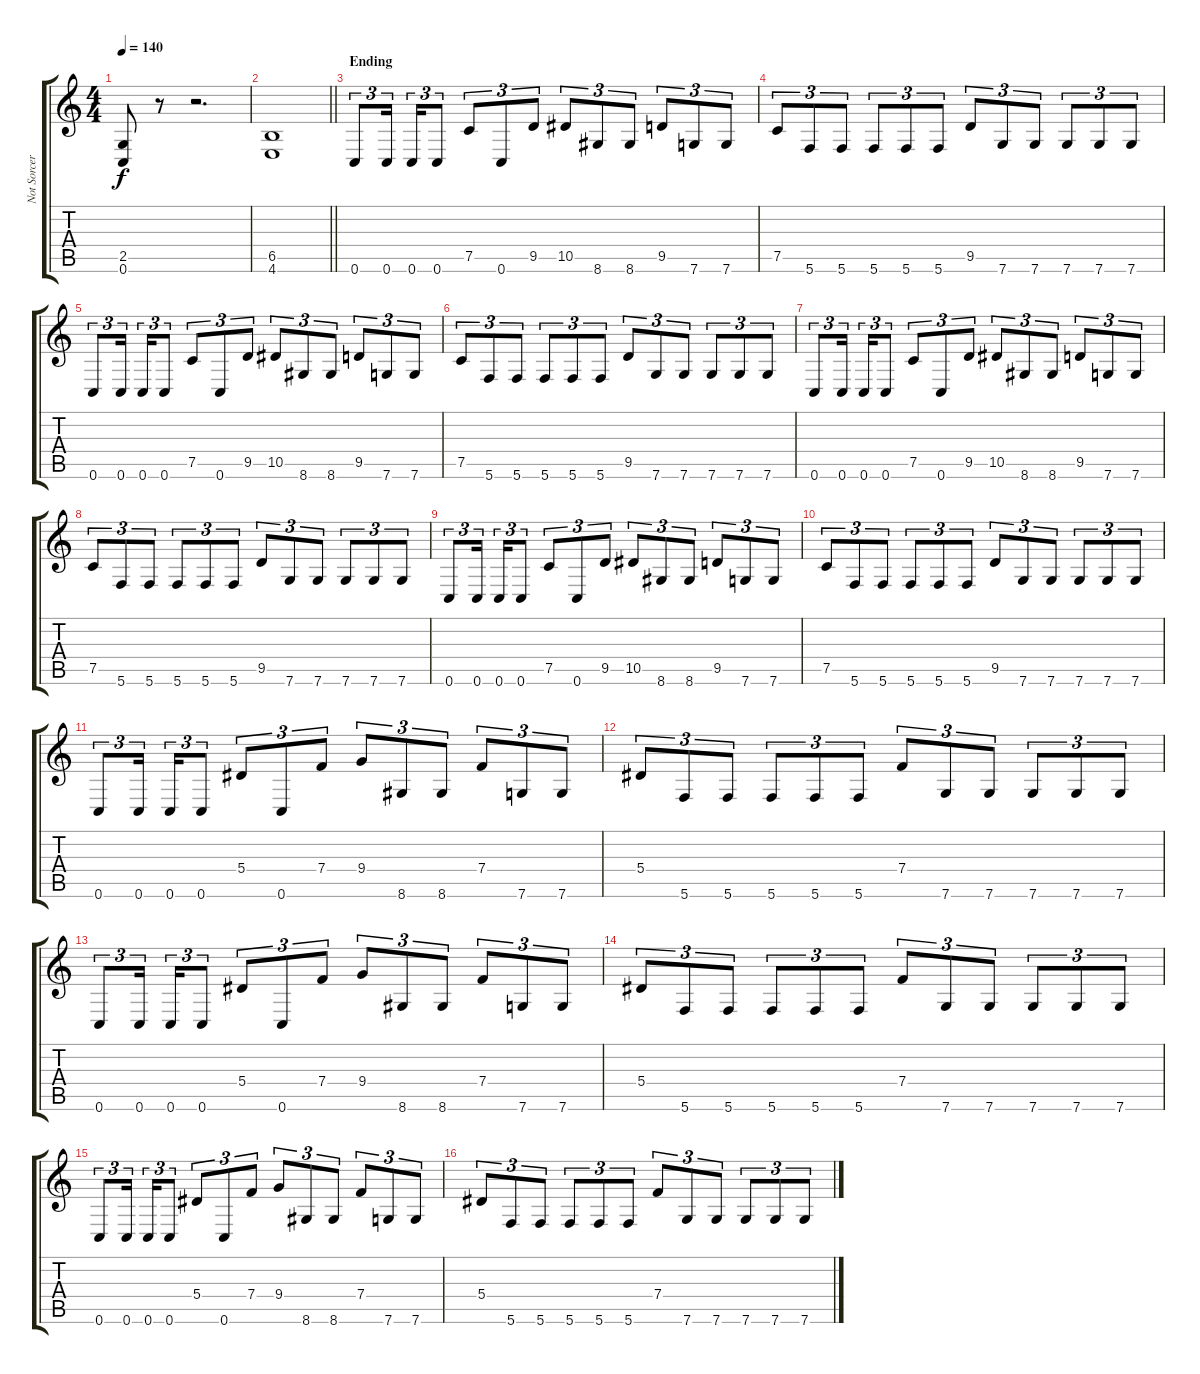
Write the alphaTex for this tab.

\track ("Not Sorceron" "Not Sorcer") {instrument distortionguitar}
\staff {score tabs}
\tuning (C4 G3 Eb3 Bb2 F2 C2) {hide}
\ts (4 4)
\tempo 140
\clef g2
\ks c
(2.5 0.6).8{dy f} r.8 r.2{d} |
\barLineRight lightlight
(6.5 4.6).1 |
\section ("" "Ending")
0.6.8{tu (3 2)} 0.6.16{tu (3 2) beam splitsecondary} 0.6.16{tu (3 2)} 0.6.8{tu (3 2)} 7.5.8{tu (3 2)} 0.6.8{tu (3 2)} 9.5.8{tu (3 2)} 10.5.8{tu (3 2)} 8.6.8{tu (3 2)} 8.6.8{tu (3 2)} 9.5.8{tu (3 2)} 7.6.8{tu (3 2)} 7.6.8{tu (3 2)} |
7.5.8{tu (3 2)} 5.6.8{tu (3 2)} 5.6.8{tu (3 2)} 5.6.8{tu (3 2)} 5.6.8{tu (3 2)} 5.6.8{tu (3 2)} 9.5.8{tu (3 2)} 7.6.8{tu (3 2)} 7.6.8{tu (3 2)} 7.6.8{tu (3 2)} 7.6.8{tu (3 2)} 7.6.8{tu (3 2)} |
0.6.8{tu (3 2)} 0.6.16{tu (3 2) beam splitsecondary} 0.6.16{tu (3 2)} 0.6.8{tu (3 2)} 7.5.8{tu (3 2)} 0.6.8{tu (3 2)} 9.5.8{tu (3 2)} 10.5.8{tu (3 2)} 8.6.8{tu (3 2)} 8.6.8{tu (3 2)} 9.5.8{tu (3 2)} 7.6.8{tu (3 2)} 7.6.8{tu (3 2)} |
7.5.8{tu (3 2)} 5.6.8{tu (3 2)} 5.6.8{tu (3 2)} 5.6.8{tu (3 2)} 5.6.8{tu (3 2)} 5.6.8{tu (3 2)} 9.5.8{tu (3 2)} 7.6.8{tu (3 2)} 7.6.8{tu (3 2)} 7.6.8{tu (3 2)} 7.6.8{tu (3 2)} 7.6.8{tu (3 2)} |
0.6.8{tu (3 2)} 0.6.16{tu (3 2) beam splitsecondary} 0.6.16{tu (3 2)} 0.6.8{tu (3 2)} 7.5.8{tu (3 2)} 0.6.8{tu (3 2)} 9.5.8{tu (3 2)} 10.5.8{tu (3 2)} 8.6.8{tu (3 2)} 8.6.8{tu (3 2)} 9.5.8{tu (3 2)} 7.6.8{tu (3 2)} 7.6.8{tu (3 2)} |
7.5.8{tu (3 2)} 5.6.8{tu (3 2)} 5.6.8{tu (3 2)} 5.6.8{tu (3 2)} 5.6.8{tu (3 2)} 5.6.8{tu (3 2)} 9.5.8{tu (3 2)} 7.6.8{tu (3 2)} 7.6.8{tu (3 2)} 7.6.8{tu (3 2)} 7.6.8{tu (3 2)} 7.6.8{tu (3 2)} |
0.6.8{tu (3 2)} 0.6.16{tu (3 2) beam splitsecondary} 0.6.16{tu (3 2)} 0.6.8{tu (3 2)} 7.5.8{tu (3 2)} 0.6.8{tu (3 2)} 9.5.8{tu (3 2)} 10.5.8{tu (3 2)} 8.6.8{tu (3 2)} 8.6.8{tu (3 2)} 9.5.8{tu (3 2)} 7.6.8{tu (3 2)} 7.6.8{tu (3 2)} |
7.5.8{tu (3 2)} 5.6.8{tu (3 2)} 5.6.8{tu (3 2)} 5.6.8{tu (3 2)} 5.6.8{tu (3 2)} 5.6.8{tu (3 2)} 9.5.8{tu (3 2)} 7.6.8{tu (3 2)} 7.6.8{tu (3 2)} 7.6.8{tu (3 2)} 7.6.8{tu (3 2)} 7.6.8{tu (3 2)} |
0.6.8{tu (3 2)} 0.6.16{tu (3 2) beam splitsecondary} 0.6.16{tu (3 2)} 0.6.8{tu (3 2)} 5.4.8{tu (3 2)} 0.6.8{tu (3 2)} 7.4.8{tu (3 2)} 9.4.8{tu (3 2)} 8.6.8{tu (3 2)} 8.6.8{tu (3 2)} 7.4.8{tu (3 2)} 7.6.8{tu (3 2)} 7.6.8{tu (3 2)} |
5.4.8{tu (3 2)} 5.6.8{tu (3 2)} 5.6.8{tu (3 2)} 5.6.8{tu (3 2)} 5.6.8{tu (3 2)} 5.6.8{tu (3 2)} 7.4.8{tu (3 2)} 7.6.8{tu (3 2)} 7.6.8{tu (3 2)} 7.6.8{tu (3 2)} 7.6.8{tu (3 2)} 7.6.8{tu (3 2)} |
0.6.8{tu (3 2)} 0.6.16{tu (3 2) beam splitsecondary} 0.6.16{tu (3 2)} 0.6.8{tu (3 2)} 5.4.8{tu (3 2)} 0.6.8{tu (3 2)} 7.4.8{tu (3 2)} 9.4.8{tu (3 2)} 8.6.8{tu (3 2)} 8.6.8{tu (3 2)} 7.4.8{tu (3 2)} 7.6.8{tu (3 2)} 7.6.8{tu (3 2)} |
5.4.8{tu (3 2)} 5.6.8{tu (3 2)} 5.6.8{tu (3 2)} 5.6.8{tu (3 2)} 5.6.8{tu (3 2)} 5.6.8{tu (3 2)} 7.4.8{tu (3 2)} 7.6.8{tu (3 2)} 7.6.8{tu (3 2)} 7.6.8{tu (3 2)} 7.6.8{tu (3 2)} 7.6.8{tu (3 2)} |
0.6.8{tu (3 2)} 0.6.16{tu (3 2) beam splitsecondary} 0.6.16{tu (3 2)} 0.6.8{tu (3 2)} 5.4.8{tu (3 2)} 0.6.8{tu (3 2)} 7.4.8{tu (3 2)} 9.4.8{tu (3 2)} 8.6.8{tu (3 2)} 8.6.8{tu (3 2)} 7.4.8{tu (3 2)} 7.6.8{tu (3 2)} 7.6.8{tu (3 2)} |
5.4.8{tu (3 2)} 5.6.8{tu (3 2)} 5.6.8{tu (3 2)} 5.6.8{tu (3 2)} 5.6.8{tu (3 2)} 5.6.8{tu (3 2)} 7.4.8{tu (3 2)} 7.6.8{tu (3 2)} 7.6.8{tu (3 2)} 7.6.8{tu (3 2)} 7.6.8{tu (3 2)} 7.6.8{tu (3 2)}
